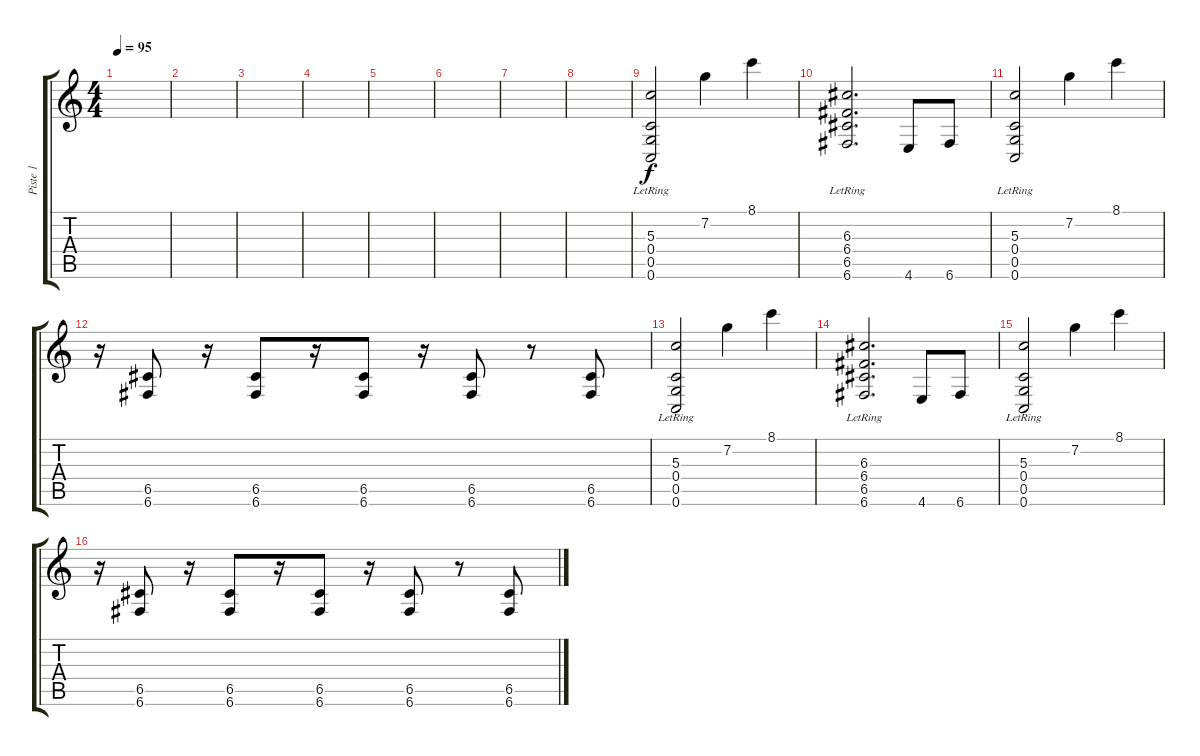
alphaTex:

\track ("Piste 1" "Piste 1") {instrument distortionguitar}
\staff {score tabs}
\tuning (E4 C4 G3 C3 G2 C2) {hide}
\ts (4 4)
\tempo 95
\clef g2
\ks c
|
|
|
|
|
|
|
|
(5.3{lr} 0.4{lr} 0.5{lr} 0.6{lr}).2 7.2.4 8.1.4 |
(6.3{lr} 6.4{lr} 6.5{lr} 6.6{lr}).2{d} 4.6.8 6.6.8 |
(5.3{lr} 0.4{lr} 0.5{lr} 0.6{lr}).2 7.2.4 8.1.4 |
r.16 (6.5 6.6).8 r.16 (6.5 6.6).8 r.16 (6.5 6.6).8 r.16 (6.5 6.6).8 r.8 (6.5 6.6).8 |
(5.3{lr} 0.4{lr} 0.5{lr} 0.6{lr}).2 7.2.4 8.1.4 |
(6.3{lr} 6.4{lr} 6.5{lr} 6.6{lr}).2{d} 4.6.8 6.6.8 |
(5.3{lr} 0.4{lr} 0.5{lr} 0.6{lr}).2 7.2.4 8.1.4 |
r.16 (6.5 6.6).8 r.16 (6.5 6.6).8 r.16 (6.5 6.6).8 r.16 (6.5 6.6).8 r.8 (6.5 6.6).8
